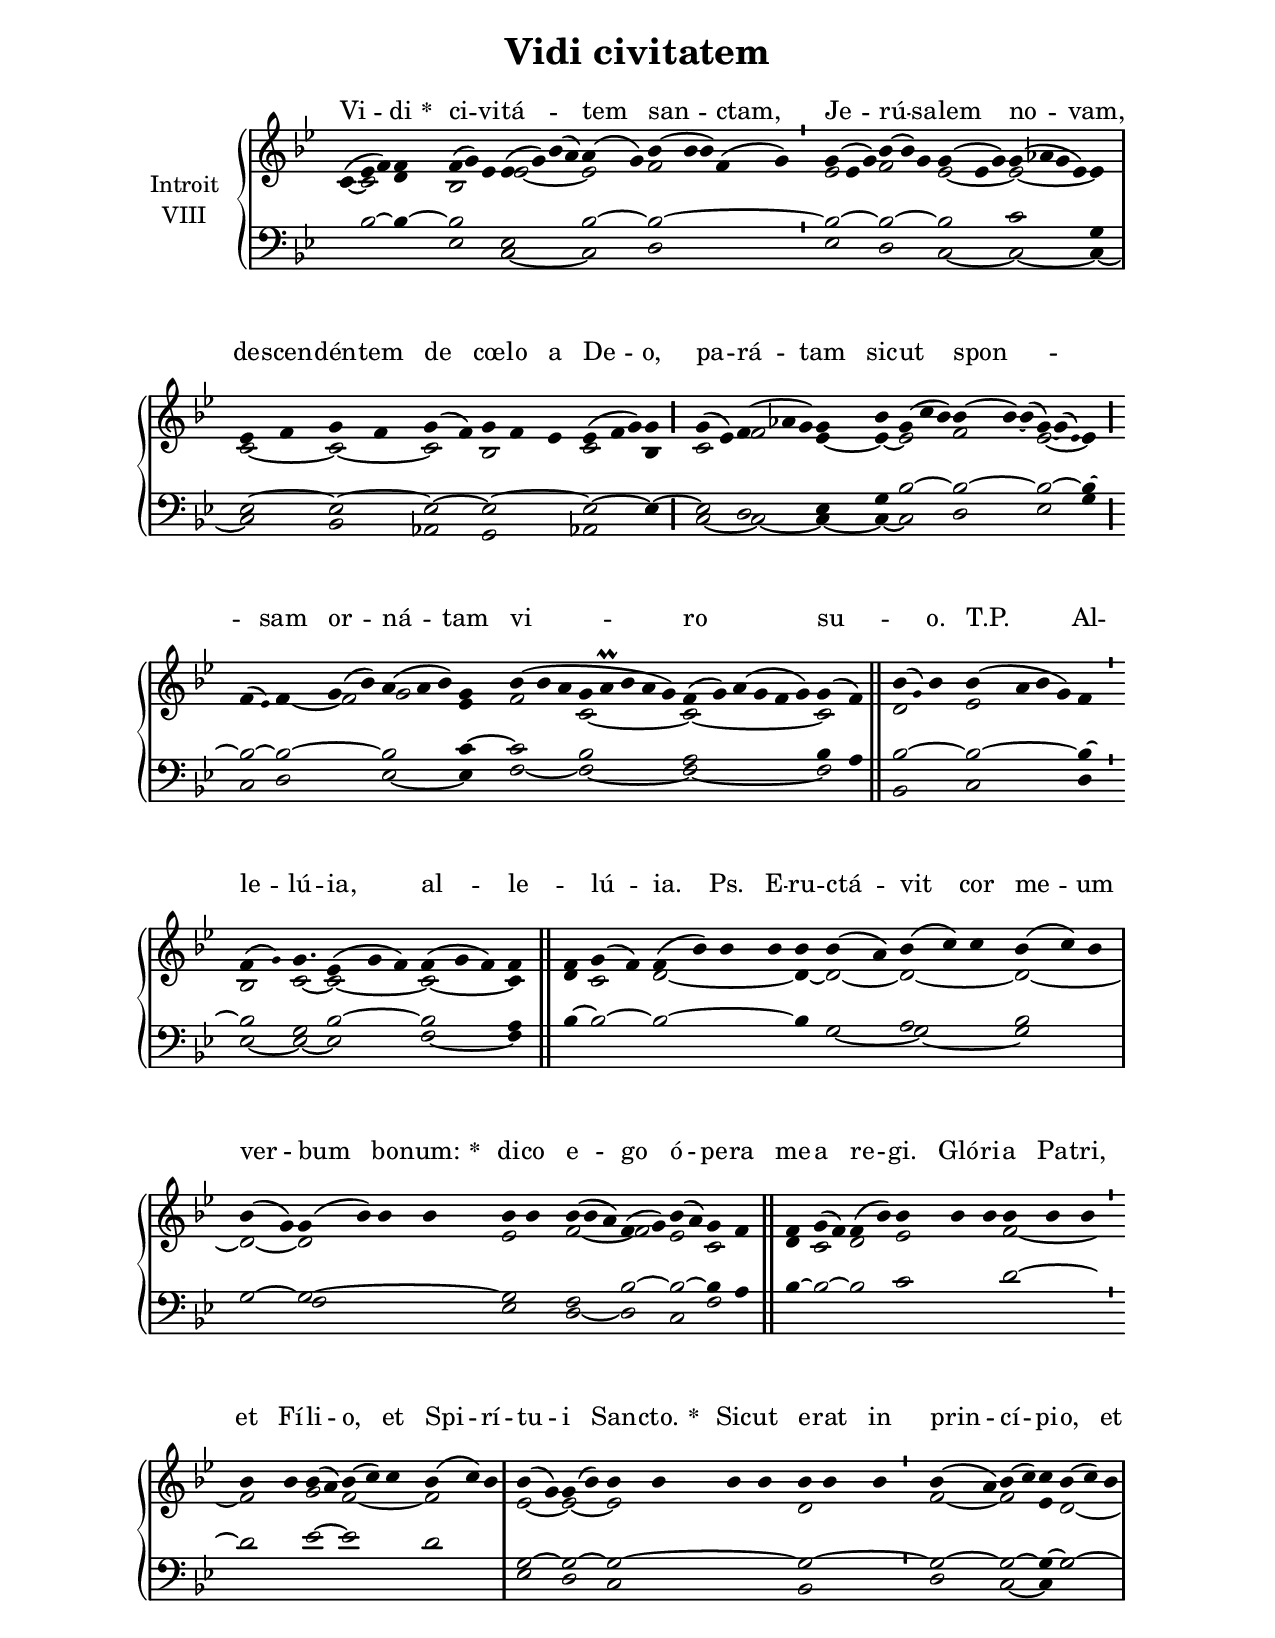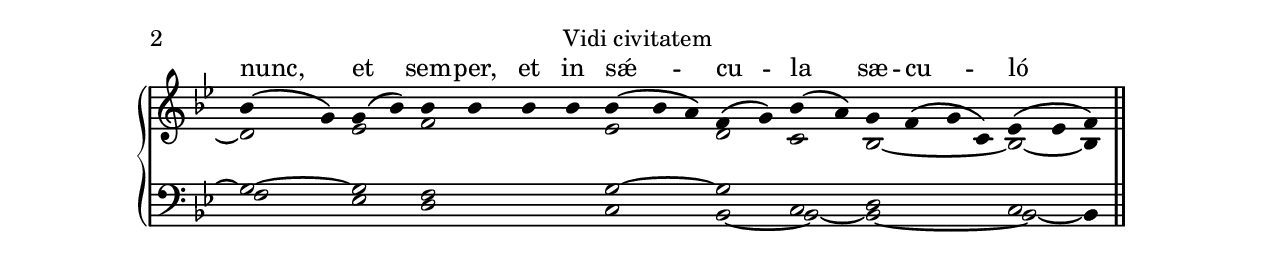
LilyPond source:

\version "2.18"
\include "gregorian.ly"
\include "noh2.ily"


%Page reference: page iii.79
%(volume.page)

global = {
 \key f \mixolydian
 \cadenzaOn 
}

\header {
  title = \markup \center-column {"Vidi civitatem" \vspace #1 }
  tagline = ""
  composer = ""
}

\paper {
 #(include-special-characters)
  oddHeaderMarkup = \markup \fill-line {
    \line {}
    \center-column {
      \on-the-fly #first-page     " "
      \on-the-fly #not-first-page "Vidi civitatem"
    }
    \line { \on-the-fly #print-page-number-check-first \fromproperty #'page:page-number-string }
  }
  evenHeaderMarkup = \markup \fill-line {
    \line { \on-the-fly #print-page-number-check-first \fromproperty #'page:page-number-string }
    \center-column { "Vidi civitatem" }
    \line {}
  }
}

chantText = \lyricmode {
Vi -- di 
\set stanza = " * " ci -- vi -- tá -- _ tem san -- ctam, Je -- rú -- sa -- lem no -- vam, 
de -- scen -- dén -- tem de cœ -- lo a De -- o, 
pa -- rá -- tam sic -- ut spon -- _ _ sam 
or -- ná -- tam vi -- ro _ su -- _ o. T.P. 
Al -- le -- lú -- ia, al -- le -- _ lú -- ia. Ps. 
E -- ru -- ctá -- vit cor me -- um ver -- bum bo -- num: 
\set stanza = " * " 
di -- co e -- go ó -- pe -- ra me -- a re -- gi. 
Gló -- ri -- a Pa -- tri, et Fí -- li -- o, et Spi -- rí -- tu -- i San -- cto. 
\set stanza = " * " 
Sic -- ut e -- rat in prin -- cí -- pi -- o, et nunc, et sem -- per, 
et in sǽ -- cu -- la sæ -- cu -- ló -- rum. A -- men. _ }

chantMusic = {
\tieDown   c'4 ( ees'4 f'4) f'4  f'4 ( g'4) ees'4 ees'4 ( g'4) bes'4 ( a'4) a'4 ( g'4) bes'4 ( bes'4 bes'4) f'4 ( g'4) \divisioMinima
 g'4 ( ees'4 g'4) bes'4 ( bes'4) g'4 g'4 ( ees'4 g'4)  g'4 ( aes'4 g'4 ees'4) ees'4 \divisioMaxima
 ees'4 f'4 g'4 f'4 g'4 ( f'4) g'4 f'4 ees'4 ees'4 ( f'4 g'4) g'4 \divisioMaior
 g'4 ( ees'4)  f'4 ( aes'4 g'4) g'4 bes'4 g'4 ( c''4 bes'4) bes'4 ( bes'4) ~ bes'4 ( g'4) ~ g'4 ( \once \tweak #'font-size #-4 ees' ) ees'4 \divisioMaior
 f'4 ( \once \tweak #'font-size #-4 ees' ) f'4 g'4 ( bes'4) a'4 ( a'4 bes'4) g'4 bes'4 ( bes'4 a'4 g'4 a'\prall bes'4 a'4 g'4) f'4 ( g'4) a'4 ( g'4 f'4 g'4) g'4 ( f'4) \finalis
 bes'4 ( \once \tweak #'font-size #-4 g' ) bes'4 bes'4 ( a'4 bes'4 g'4) f'4 \divisioMinima
 f'4 ( \once \tweak #'font-size #-4 g' ) g'4. ees'4 ( g'4 f'4) f'4 ( g'4 f'4) f'4 \finalis
 f'4 g'4 ( f'4) f'4 ( bes'4) bes'4 bes'4 bes'4 bes'4 ( a'4) bes'4 ( c''4) c''4 bes'4 ( c''4) bes'4 \divisioMaxima
 bes'4 ( g'4) g'4 ( bes'4) bes'4 bes'4 bes'4 bes'4 bes'4 ( bes'4 a'4) f'4 ( g'4) bes'4 ( a'4) g'4 f'4 \finalis
  f'4 g'4 ( f'4) f'4 ( bes'4) bes'4 bes'4 bes'4 bes'4 bes'4 bes'4 \divisioMinima
 bes'4 bes'4 bes'4 ( a'4) bes'4 ( c''4) c''4 bes'4 ( c''4) bes'4 \divisioMaxima
 bes'4 ( g'4) g'4 ( bes'4) bes'4 bes'4 bes'4 bes'4 bes'4 bes'4 bes'4 \divisioMinima
 bes'4 ( a'4) bes'4 ( c''4) c''4 bes'4 ( c''4) bes'4 \divisioMaxima
 bes'4 ( g'4) g'4 ( bes'4) bes'4 bes'4 bes'4 bes'4 bes'4 ( bes'4 a'4) f'4 ( g'4) bes'4 ( a'4) g'4 f'4 ( g'4 c'4) ees'4 ( ees'4 f'4) \finalis

}

altoMusic = {
c'4 ~ c'2 d'4 bes2*3/2 ees'2*4/2 ~ ees'2 f'2*5/2 \divisioMinima
ees'2*3/2 f'2*3/2 ees'2*3/2 ~ ees'2*4/2 ~ ees'4 \divisioMaxima
c'2 ~ c'2 ~ c'2 bes2*3/2 c'2*3/2 bes4 \divisioMaior
c'2 f'2*3/2 ees'4 ~ ees'4 ~ ees'2*3/2 f'2*3/2 ees'2*3/2 ~ ees'4 \divisioMaior
r2 f'4 ~ f'2 g'2*3/2 ees'4 f'2*3/2 c'2*5/2 ~ c'2*6/2 ~ c'2 \finalis
d'2*3/2 ees'2*4/2 f'4 \divisioMinima
bes2 c'2*3/4 ~ c'2*3/2 ~ c'2*3/2 ~ c'4 \finalis
d'4 c'2 d'2*4/2 ~ d'4 ~ d'2 ~ d'2*3/2 ~ d'2*3/2 ~ \divisioMaxima
d'2 ~ d'2*4/2 ees'2 f'2*3/2 ~ f'2 ees'2 c'2 d'4 c'2 d'2 ees'2*3/2 f'2*3/2 ~ \divisioMinima
f'2 g'2 f'2*3/2 ~ f'2*3/2 \divisioMaxima
ees'2 ~ ees'2 ~ ees'2*4/2 d'2*3/2 \divisioMinima
f'2 ~ f'2 ees'4 d'2*3/2 ~ \divisioMaxima
d'2 ees'2 f'2*4/2 ees'2*3/2 d'2 c'2 bes2*4/2 ~ bes2 ~ bes4 \finalis
}

tenorMusic = {
r4 bes2 ~ bes4 ~ bes2*3/2 ees2*4/2 bes2 ~ bes2*5/2 ~ \divisioMinima
bes2*3/2 ~ bes2*3/2 ~ bes2*3/2 c'2*4/2 g4 \divisioMaxima
ees2 ~ ees2 ~ ees2 ~ ees2*3/2 ~ ees2*3/2 ~ ees4 ~ \divisioMaior
ees2 d2*3/2 ees4 g4 bes2*3/2 ~ bes2*3/2 ~ bes2*3/2 ~ bes4 ~ \divisioMaior
bes2 ~ bes2*3/2 ~ bes2*3/2 c'4 ~ c'2*3/2 bes2*5/2 a2*6/2 bes4 a4 \finalis
bes2*3/2 ~ bes2*4/2 ~ bes4 ~ \divisioMinima
bes2 g2*3/4 bes2*3/2 ~ bes2*3/2 a4 \finalis
bes4 ~ bes2 ~ bes2*4/2 ~ bes4 r2 a2*3/2 bes2*3/2 \divisioMaxima
g2 ~ g2*4/2 ~ g2 f2*3/2 bes2 ~ bes2 ~ bes4 a4 bes4 ~ bes2 ~ bes2 c'2*3/2 d'2*3/2 ~ \divisioMinima
d'2 ees'2 ~ ees'2*3/2 d'2*3/2 \divisioMaxima
g2 ~ g2 ~ g2*4/2 ~ g2*3/2 ~ \divisioMinima
g2 ~ g2 ~ g4 ~ g2*3/2 ~ \divisioMaxima
g2 ~ g2 f2*4/2 g2*3/2 ~ g2 c2 d2*4/2 c2 bes,4 \finalis
}

bassMusic = {
r2*4/2 ees2*3/2 c2*4/2 ~ c2 d2*5/2 \divisioMinima
ees2*3/2 d2*3/2 c2*3/2 ~ c2*4/2 ~ c4 ~ \divisioMaxima
c2 bes,2 aes,2 g,2*3/2 aes,2*3/2 ees4 \divisioMaior
c2 ~ c2*3/2 ~ c4 ~ c4 ~ c2*3/2 d2*3/2 ees2*3/2 g4 \divisioMaior
c2 d2*3/2 ees2*3/2 ~ ees4 f2*3/2 ~ f2*5/2 ~ f2*6/2 ~ f2 \finalis
bes,2*3/2 c2*4/2 d4 \divisioMinima
ees2 ~ ees2*3/4 ~ ees2*3/2 f2*3/2 ~ f4 \finalis
r2*8/2 g2 ~ g2*3/2 ~ g2*3/2 \divisioMaxima
r2 f2*4/2 ees2 d2*3/2 ~ d2 c2 f2 r2*11/2 \divisioMinima
r2*10/2 \divisioMaxima
ees2 d2 c2*4/2 bes,2*3/2 \divisioMinima
d2 c2 ~ c4 g2*3/2 \divisioMaxima
f2 ees2 d2*4/2 c2*3/2 bes,2 ~ bes,2 ~ bes,2*4/2 ~ bes,2 ~ bes,4 \finalis
}

voiceLines = {
\voiceLineStyle


}

\score{
  <<
    \new GrandStaff <<
      \set GrandStaff.autoBeaming = ##f
      \set GrandStaff.instrumentName = \markup \center-column {
        "Introit"
        "VIII"
      }
      \new Staff = up <<
        \new Voice = "chant" {
          \voiceOne \global \chantMusic
        }
        \new Voice {
          \voiceTwo \global \altoMusic
        }
      >>

      \new Staff = down <<
        \clef bass
        \new Voice {
          \voiceOne \global \tenorMusic
        }
        \new Voice {
          \voiceTwo \global \bassMusic
        }
	\new Voice {
        \voiceThree \global \voiceLines
        }
      >>
    >>
    \new Lyrics \lyricsto chant {
      \chantText
    }
  >>
  \layout{
  }
  \midi{
    \tempo 4 = 125
  }
}
